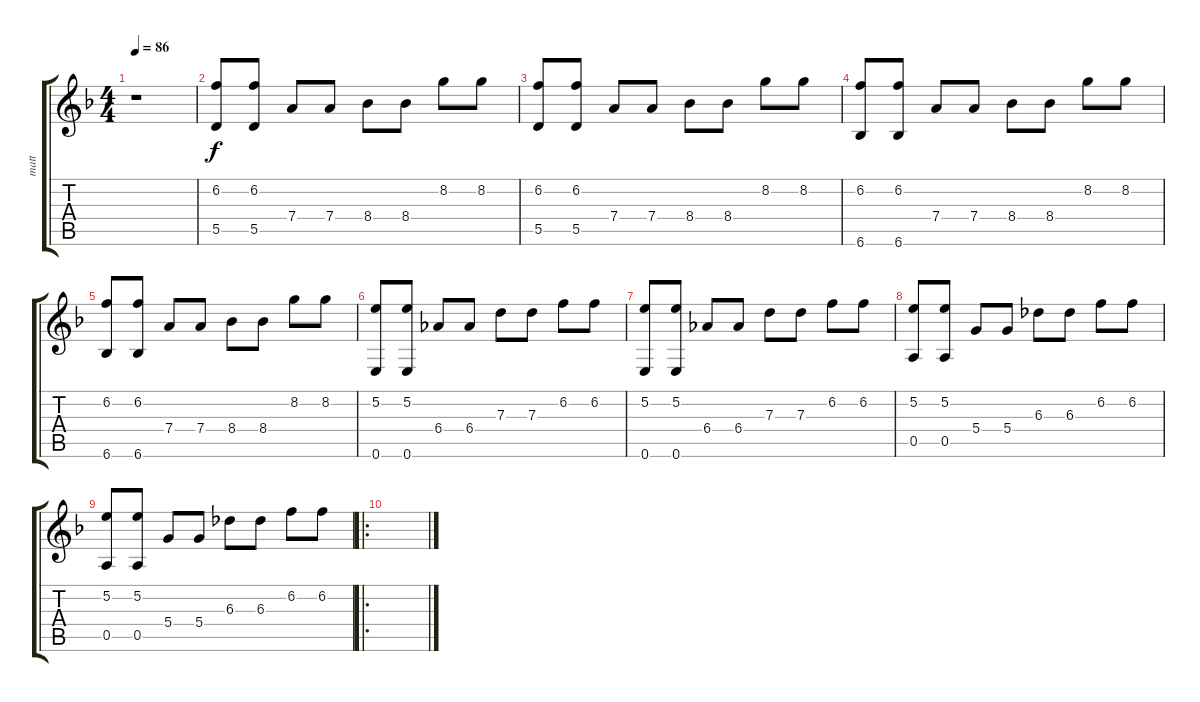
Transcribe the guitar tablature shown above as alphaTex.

\track ("matt " "matt ") {instrument acousticgrandpiano}
\staff {score tabs}
\tuning (E5 B4 G4 D4 A3 E3) {hide}
\ts (4 4)
\tempo 86
\clef g2
\ks f
r.1{dy f instrument acousticgrandpiano} |
(6.2 5.5).8 (6.2 5.5).8 7.4.8 7.4.8 8.4.8 8.4.8 8.2.8 8.2.8 |
(6.2 5.5).8 (6.2 5.5).8 7.4.8 7.4.8 8.4.8 8.4.8 8.2.8 8.2.8 |
(6.2 6.6).8 (6.2 6.6).8 7.4.8 7.4.8 8.4.8 8.4.8 8.2.8 8.2.8 |
(6.2 6.6).8 (6.2 6.6).8 7.4.8 7.4.8 8.4.8 8.4.8 8.2.8 8.2.8 |
(5.2 0.6).8 (5.2 0.6).8 6.4.8 6.4.8 7.3.8 7.3.8 6.2.8 6.2.8 |
(5.2 0.6).8 (5.2 0.6).8 6.4.8 6.4.8 7.3.8 7.3.8 6.2.8 6.2.8 |
(5.2 0.5).8 (5.2 0.5).8 5.4.8 5.4.8 6.3.8 6.3.8 6.2.8 6.2.8 |
(5.2 0.5).8 (5.2 0.5).8 5.4.8 5.4.8 6.3.8 6.3.8 6.2.8 6.2.8 |
\ro
